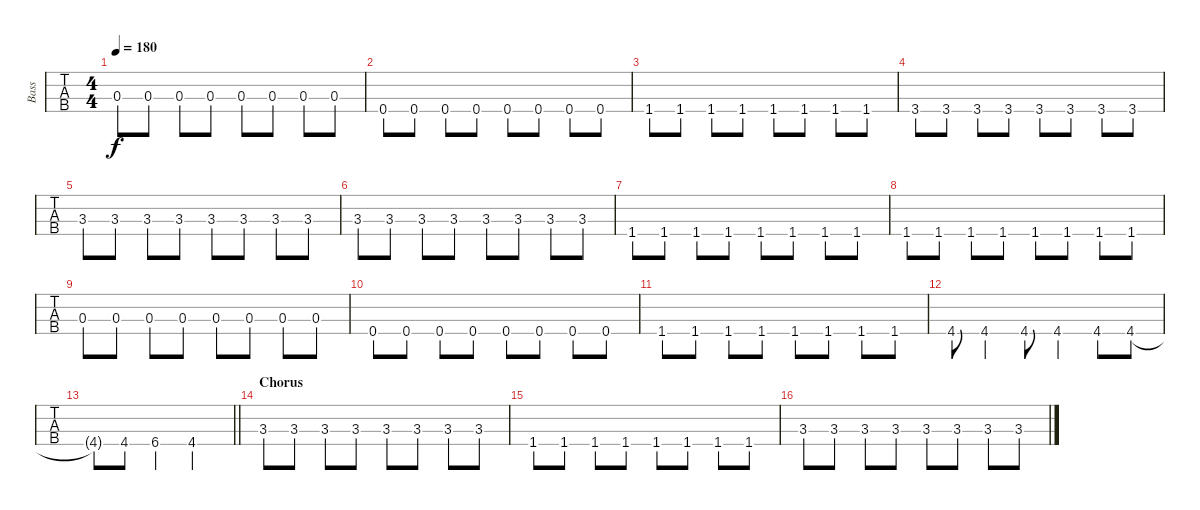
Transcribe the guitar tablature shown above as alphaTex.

\track ("Bass" "Bass") {instrument electricbasspick}
\staff {tabs}
\tuning (G2 D2 A1 E1) {hide}
\ts (4 4)
\tempo 180
\clef f4
\ks c
0.3.8{dy f} 0.3.8 0.3.8 0.3.8 0.3.8 0.3.8 0.3.8 0.3.8 |
0.4.8 0.4.8 0.4.8 0.4.8 0.4.8 0.4.8 0.4.8 0.4.8 |
1.4.8 1.4.8 1.4.8 1.4.8 1.4.8 1.4.8 1.4.8 1.4.8 |
3.4.8 3.4.8 3.4.8 3.4.8 3.4.8 3.4.8 3.4.8 3.4.8 |
3.3.8 3.3.8 3.3.8 3.3.8 3.3.8 3.3.8 3.3.8 3.3.8 |
3.3.8 3.3.8 3.3.8 3.3.8 3.3.8 3.3.8 3.3.8 3.3.8 |
1.4.8 1.4.8 1.4.8 1.4.8 1.4.8 1.4.8 1.4.8 1.4.8 |
1.4.8 1.4.8 1.4.8 1.4.8 1.4.8 1.4.8 1.4.8 1.4.8 |
0.3.8 0.3.8 0.3.8 0.3.8 0.3.8 0.3.8 0.3.8 0.3.8 |
0.4.8 0.4.8 0.4.8 0.4.8 0.4.8 0.4.8 0.4.8 0.4.8 |
1.4.8 1.4.8 1.4.8 1.4.8 1.4.8 1.4.8 1.4.8 1.4.8 |
4.4.8 4.4.4 4.4.8 4.4.4 4.4.8 4.4.8 |
\barLineRight lightlight
4.4{t}.8 4.4.8 6.4.4 4.4.2 |
\section ("" "Chorus")
3.3.8 3.3.8 3.3.8 3.3.8 3.3.8 3.3.8 3.3.8 3.3.8 |
1.4.8 1.4.8 1.4.8 1.4.8 1.4.8 1.4.8 1.4.8 1.4.8 |
3.3.8 3.3.8 3.3.8 3.3.8 3.3.8 3.3.8 3.3.8 3.3.8
